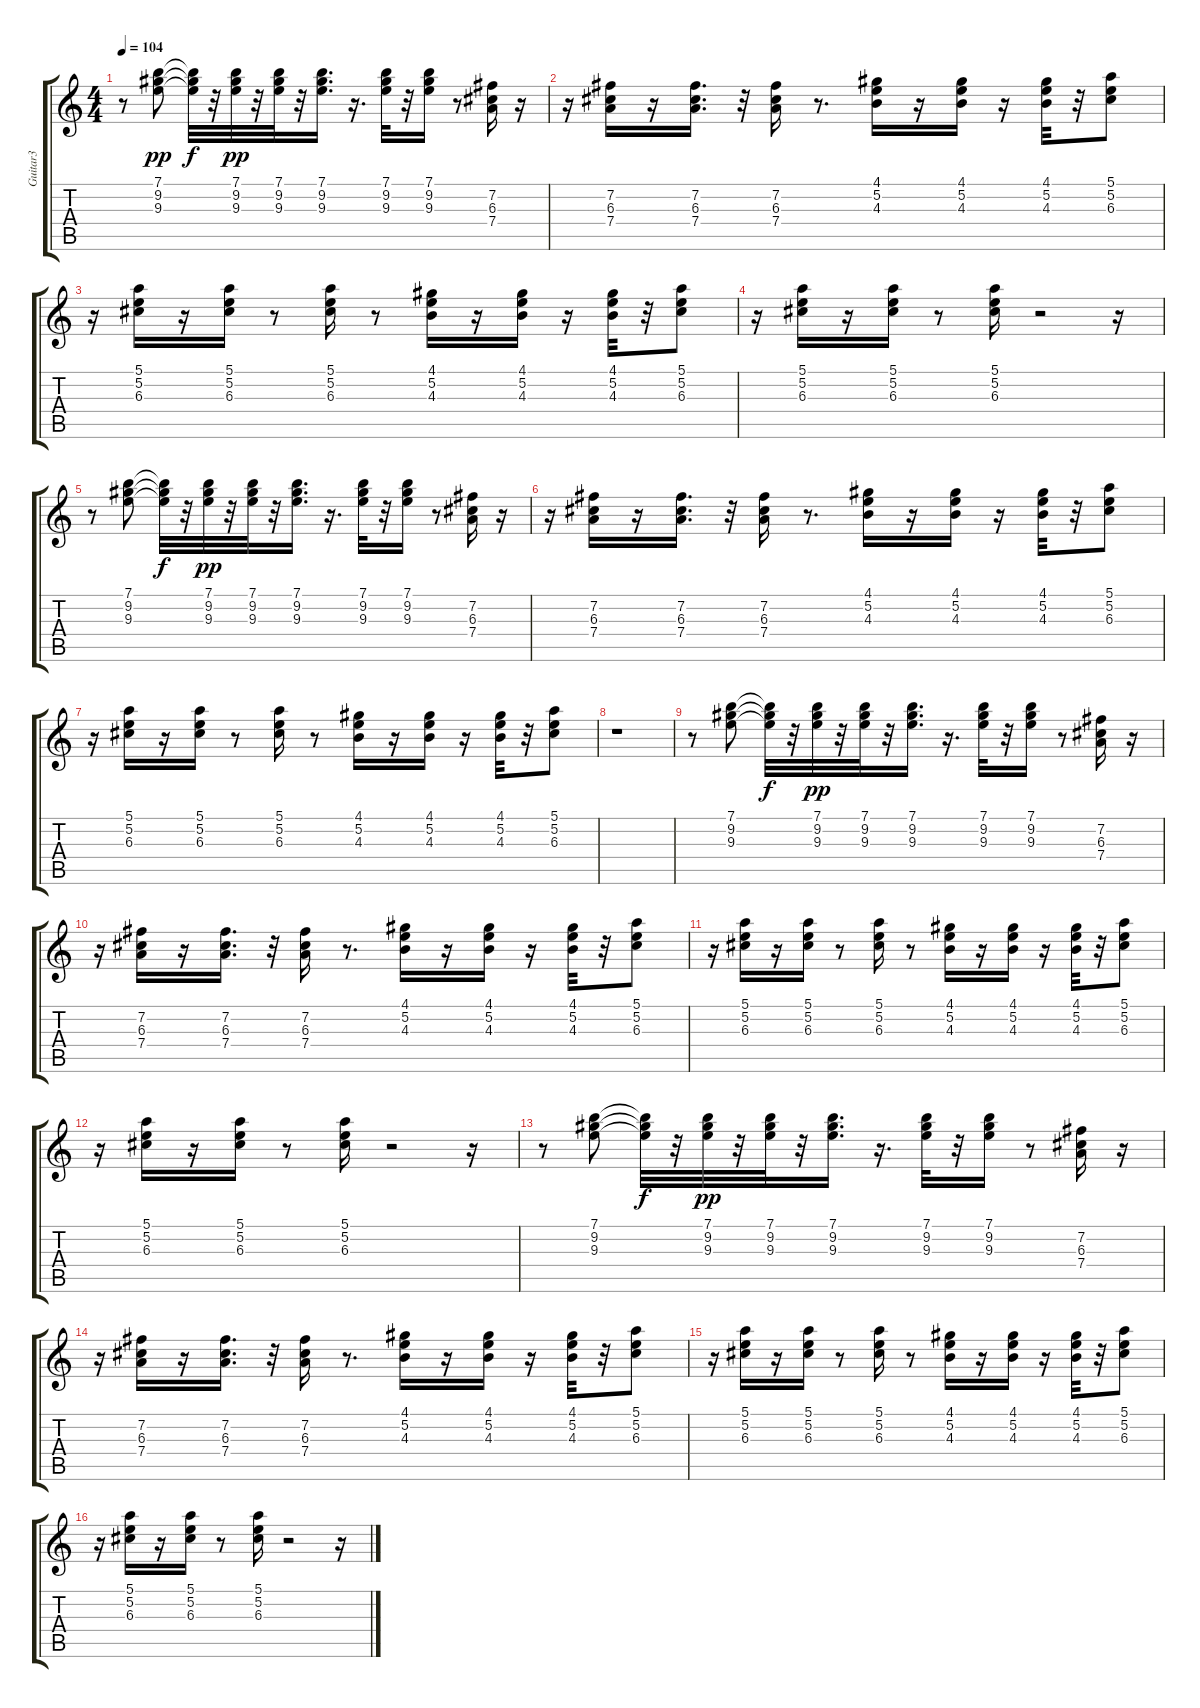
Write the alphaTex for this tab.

\track ("Guitar3" "Guitar3") {instrument electricguitarclean}
\staff {score tabs}
\tuning (E4 B3 G3 D3 A2 E2) {hide}
\ts (4 4)
\tempo 104
\clef g2
\ks c
r.8{dy pp} (7.1 9.2 9.3).8 (7.1{t} 9.2{t} 9.3{t}).32{dy f} r.32 (7.1 9.2 9.3).32{dy pp} r.32 (7.1 9.2 9.3).32 r.32 (7.1 9.2 9.3).16{d} r.16{d} (7.1 9.2 9.3).32 r.32 (7.1 9.2 9.3).16 r.8 (7.2 6.3 7.4).16 r.16 |
r.16 (7.2 6.3 7.4).16 r.16 (7.2 6.3 7.4).16{d} r.32 (7.2 6.3 7.4).16 r.8{d} (4.1 5.2 4.3).16 r.16 (4.1 5.2 4.3).16 r.16 (4.1 5.2 4.3).32 r.32 (5.1 5.2 6.3).8 |
r.16 (5.1 5.2 6.3).16 r.16 (5.1 5.2 6.3).16 r.8 (5.1 5.2 6.3).16 r.8 (4.1 5.2 4.3).16 r.16 (4.1 5.2 4.3).16 r.16 (4.1 5.2 4.3).32 r.32 (5.1 5.2 6.3).8 |
r.16 (5.1 5.2 6.3).16 r.16 (5.1 5.2 6.3).16 r.8 (5.1 5.2 6.3).16 r.2 r.16 |
r.8 (7.1 9.2 9.3).8 (7.1{t} 9.2{t} 9.3{t}).32{dy f} r.32 (7.1 9.2 9.3).32{dy pp} r.32 (7.1 9.2 9.3).32 r.32 (7.1 9.2 9.3).16{d} r.16{d} (7.1 9.2 9.3).32 r.32 (7.1 9.2 9.3).16 r.8 (7.2 6.3 7.4).16 r.16 |
r.16 (7.2 6.3 7.4).16 r.16 (7.2 6.3 7.4).16{d} r.32 (7.2 6.3 7.4).16 r.8{d} (4.1 5.2 4.3).16 r.16 (4.1 5.2 4.3).16 r.16 (4.1 5.2 4.3).32 r.32 (5.1 5.2 6.3).8 |
r.16 (5.1 5.2 6.3).16 r.16 (5.1 5.2 6.3).16 r.8 (5.1 5.2 6.3).16 r.8 (4.1 5.2 4.3).16 r.16 (4.1 5.2 4.3).16 r.16 (4.1 5.2 4.3).32 r.32 (5.1 5.2 6.3).8 |
r.1 |
r.8 (7.1 9.2 9.3).8 (7.1{t} 9.2{t} 9.3{t}).32{dy f} r.32 (7.1 9.2 9.3).32{dy pp} r.32 (7.1 9.2 9.3).32 r.32 (7.1 9.2 9.3).16{d} r.16{d} (7.1 9.2 9.3).32 r.32 (7.1 9.2 9.3).16 r.8 (7.2 6.3 7.4).16 r.16 |
r.16 (7.2 6.3 7.4).16 r.16 (7.2 6.3 7.4).16{d} r.32 (7.2 6.3 7.4).16 r.8{d} (4.1 5.2 4.3).16 r.16 (4.1 5.2 4.3).16 r.16 (4.1 5.2 4.3).32 r.32 (5.1 5.2 6.3).8 |
r.16 (5.1 5.2 6.3).16 r.16 (5.1 5.2 6.3).16 r.8 (5.1 5.2 6.3).16 r.8 (4.1 5.2 4.3).16 r.16 (4.1 5.2 4.3).16 r.16 (4.1 5.2 4.3).32 r.32 (5.1 5.2 6.3).8 |
r.16 (5.1 5.2 6.3).16 r.16 (5.1 5.2 6.3).16 r.8 (5.1 5.2 6.3).16 r.2 r.16 |
r.8 (7.1 9.2 9.3).8 (7.1{t} 9.2{t} 9.3{t}).32{dy f} r.32 (7.1 9.2 9.3).32{dy pp} r.32 (7.1 9.2 9.3).32 r.32 (7.1 9.2 9.3).16{d} r.16{d} (7.1 9.2 9.3).32 r.32 (7.1 9.2 9.3).16 r.8 (7.2 6.3 7.4).16 r.16 |
r.16 (7.2 6.3 7.4).16 r.16 (7.2 6.3 7.4).16{d} r.32 (7.2 6.3 7.4).16 r.8{d} (4.1 5.2 4.3).16 r.16 (4.1 5.2 4.3).16 r.16 (4.1 5.2 4.3).32 r.32 (5.1 5.2 6.3).8 |
r.16 (5.1 5.2 6.3).16 r.16 (5.1 5.2 6.3).16 r.8 (5.1 5.2 6.3).16 r.8 (4.1 5.2 4.3).16 r.16 (4.1 5.2 4.3).16 r.16 (4.1 5.2 4.3).32 r.32 (5.1 5.2 6.3).8 |
r.16 (5.1 5.2 6.3).16 r.16 (5.1 5.2 6.3).16 r.8 (5.1 5.2 6.3).16 r.2 r.16
